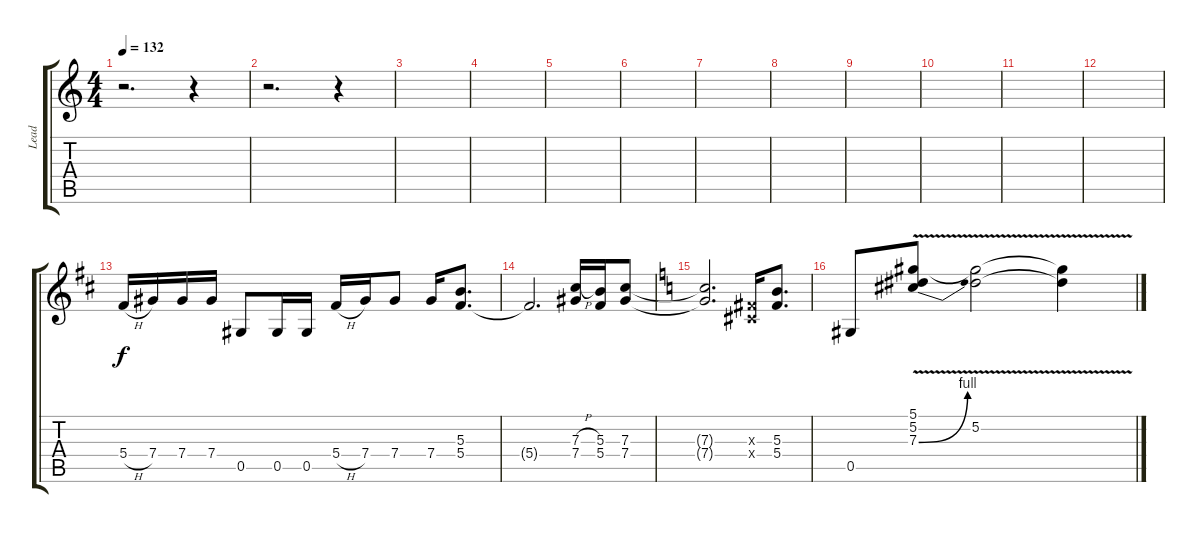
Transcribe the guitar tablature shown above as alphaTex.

\track ("Lead" "Lead") {instrument distortionguitar}
\staff {score tabs}
\tuning (Eb4 Bb3 Gb3 Db3 Ab2 Eb2) {hide}
\ts (4 4)
\tempo 132
\clef g2
\ks c
r.2{d dy f} r.4 |
r.2{d} r.4 |
|
|
|
|
|
|
|
|
|
|
\ks d
5.4{h}.16 7.4.16 7.4.16 7.4.16 0.5.8 0.5.16 0.5.16 5.4{h}.16 7.4.16 7.4.8 7.4.16 (5.3 5.4).8{d} |
5.4{t}.2{d} (7.3{h} 7.4).16 (5.3 5.4).16 (7.3 7.4).8 |
\ks c
(7.3{t} 7.4{t}).2{d} (0.3{x} 0.4{x}).16 (5.3 5.4).8{d} |
0.5.8 (5.1 5.2 7.3{be (bend 0 0 60 4) v}).8 (5.1{t} 5.2{v}).2 (5.1{t} 5.2{t}).4
